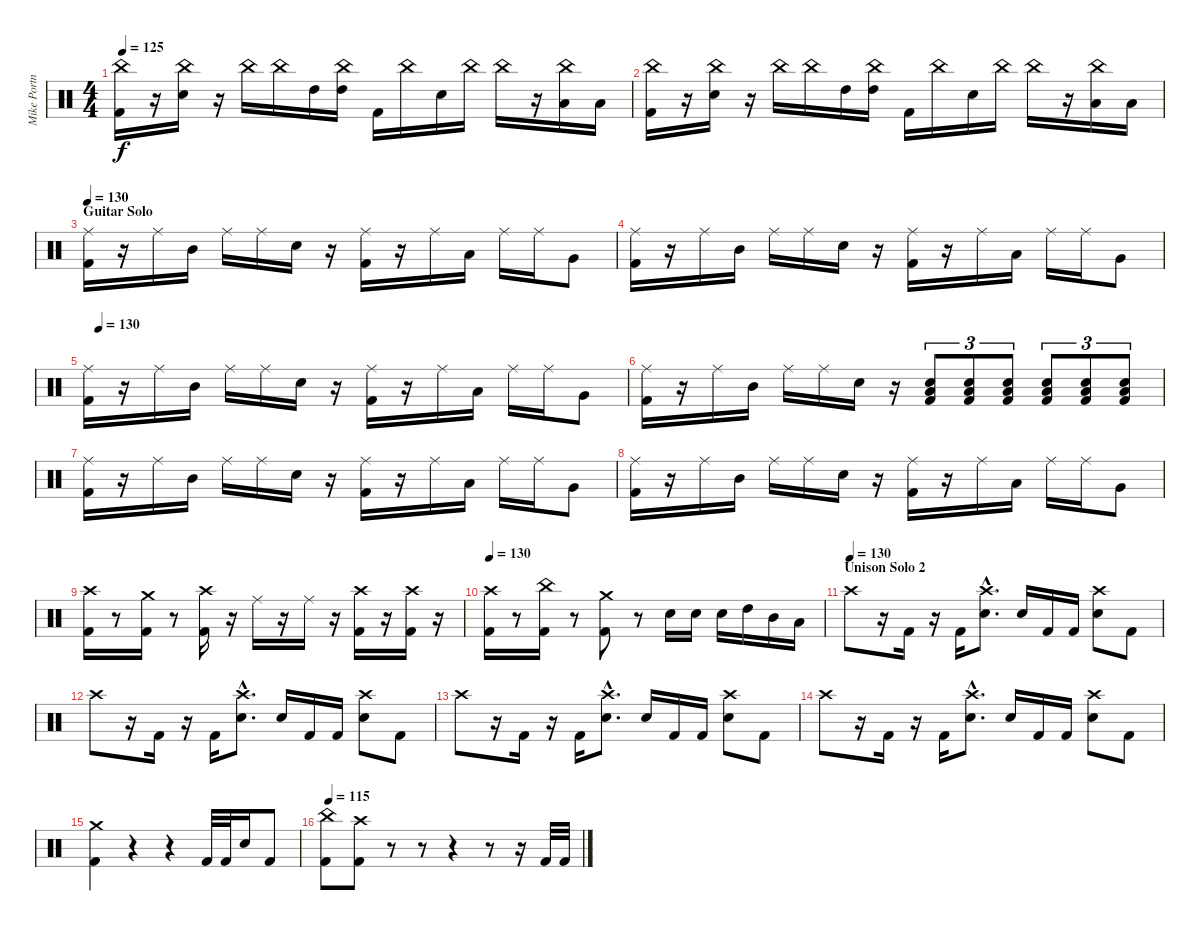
\track ("Mike Portnoy" "Mike Portn") {instrument percussion}
\staff {score}
\articulation defaults
\ts (4 4)
\tempo 125
\clef neutral
\ks c
("China (hit)" "Kick (hit) 2").16{dy f} r.16 ("China (hit)" "Snare (hit) 2").16 r.16 "China (hit)".16 "China (hit)".16 "High Tom (hit)".16 ("China (hit)" "High Tom (hit)").16 "Kick (hit) 2".16 "China (hit)".16 "Snare (hit) 2".16 "China (hit)".16 "China (hit)".16 r.16 ("China (hit)" "Low Tom (hit)").16 "Low Tom (hit)".16 |
("China (hit)" "Kick (hit) 2").16 r.16 ("China (hit)" "Snare (hit) 2").16 r.16 "China (hit)".16 "China (hit)".16 "High Tom (hit)".16 ("China (hit)" "High Tom (hit)").16 "Kick (hit) 2".16 "China (hit)".16 "Snare (hit) 2".16 "China (hit)".16 "China (hit)".16 r.16 ("China (hit)" "Low Tom (hit)").16 "Low Tom (hit)".16 |
\section ("" "Guitar Solo")
\tempo 130
("Ride (middle)" "Kick (hit) 2").16 r.16 "Ride (middle)".16 "Mid Tom (hit)".16 "Ride (middle)".16 "Ride (middle)".16 "Snare (hit) 2".16 r.16 ("Ride (middle)" "Kick (hit) 2").16 r.16 "Ride (middle)".16 "Low Tom (hit)".16 "Ride (middle)".16 "Ride (middle)".16 "Very Low Tom (hit)".8 |
("Ride (middle)" "Kick (hit) 2").16 r.16 "Ride (middle)".16 "Mid Tom (hit)".16 "Ride (middle)".16 "Ride (middle)".16 "Snare (hit) 2".16 r.16 ("Ride (middle)" "Kick (hit) 2").16 r.16 "Ride (middle)".16 "Low Tom (hit)".16 "Ride (middle)".16 "Ride (middle)".16 "Very Low Tom (hit)".8 |
\tempo (130 0.020833333333333332)
("Ride (middle)" "Kick (hit) 2").16 r.16 "Ride (middle)".16 "Mid Tom (hit)".16 "Ride (middle)".16 "Ride (middle)".16 "Snare (hit) 2".16 r.16 ("Ride (middle)" "Kick (hit) 2").16 r.16 "Ride (middle)".16 "Low Tom (hit)".16 "Ride (middle)".16 "Ride (middle)".16 "Very Low Tom (hit)".8 |
("Ride (middle)" "Kick (hit) 2").16 r.16 "Ride (middle)".16 "Mid Tom (hit)".16 "Ride (middle)".16 "Ride (middle)".16 "Snare (hit) 2".16 r.16 ("Low Tom (hit)" "Snare (hit) 2" "Kick (hit) 2").8{tu (3 2)} ("Low Tom (hit)" "Snare (hit) 2" "Kick (hit) 2").8{tu (3 2)} ("Low Tom (hit)" "Snare (hit) 2" "Kick (hit) 2").8{tu (3 2)} ("Low Tom (hit)" "Snare (hit) 2" "Kick (hit) 2").8{tu (3 2)} ("Low Tom (hit)" "Snare (hit) 2" "Kick (hit) 2").8{tu (3 2)} ("Low Tom (hit)" "Snare (hit) 2" "Kick (hit) 2").8{tu (3 2)} |
("Ride (middle)" "Kick (hit) 2").16 r.16 "Ride (middle)".16 "Mid Tom (hit)".16 "Ride (middle)".16 "Ride (middle)".16 "Snare (hit) 2".16 r.16 ("Ride (middle)" "Kick (hit) 2").16 r.16 "Ride (middle)".16 "Low Tom (hit)".16 "Ride (middle)".16 "Ride (middle)".16 "Very Low Tom (hit)".8 |
("Ride (middle)" "Kick (hit) 2").16 r.16 "Ride (middle)".16 "Mid Tom (hit)".16 "Ride (middle)".16 "Ride (middle)".16 "Snare (hit) 2".16 r.16 ("Ride (middle)" "Kick (hit) 2").16 r.16 "Ride (middle)".16 "Low Tom (hit)".16 "Ride (middle)".16 "Ride (middle)".16 "Very Low Tom (hit)".8 |
("Crash high (hit)" "Kick (hit) 2").16 r.8 ("Crash medium (hit)" "Kick (hit) 2").16 r.8 ("Crash high (hit)" "Kick (hit) 2").16 r.16 "Ride (middle)".16 r.16 "Ride (middle)".16 r.16 ("Crash high (hit)" "Kick (hit) 2").16 r.16 ("Crash high (hit)" "Kick (hit) 2").16 r.16 |
\tempo 130
("Crash high (hit)" "Kick (hit) 2").16 r.8 ("China (hit)" "Kick (hit) 2").16 r.8 ("Crash medium (hit)" "Kick (hit) 2").8 r.8 "Snare (hit) 2".16 "Snare (hit) 2".16 "Snare (hit) 2".16 "High Tom (hit)".16 "Mid Tom (hit)".16 "Low Tom (hit)".16 |
\section ("" "Unison Solo 2")
\tempo (130)
"Crash high (hit)".8 r.16 "Kick (hit) 2".16 r.16 "Kick (hit) 2".16 ("Crash high (hit)"{hac} "Snare (hit) 2"{hac}).8{d} "Snare (hit) 2".16 "Kick (hit) 2".16 "Kick (hit) 2".16 ("Crash high (hit)" "Snare (hit) 2").8 "Kick (hit) 2".8 |
"Crash high (hit)".8 r.16 "Kick (hit) 2".16 r.16 "Kick (hit) 2".16 ("Crash high (hit)"{hac} "Snare (hit) 2"{hac}).8{d} "Snare (hit) 2".16 "Kick (hit) 2".16 "Kick (hit) 2".16 ("Crash high (hit)" "Snare (hit) 2").8 "Kick (hit) 2".8 |
"Crash high (hit)".8 r.16 "Kick (hit) 2".16 r.16 "Kick (hit) 2".16 ("Crash high (hit)"{hac} "Snare (hit) 2"{hac}).8{d} "Snare (hit) 2".16 "Kick (hit) 2".16 "Kick (hit) 2".16 ("Crash high (hit)" "Snare (hit) 2").8 "Kick (hit) 2".8 |
"Crash high (hit)".8 r.16 "Kick (hit) 2".16 r.16 "Kick (hit) 2".16 ("Crash high (hit)"{hac} "Snare (hit) 2"{hac}).8{d} "Snare (hit) 2".16 "Kick (hit) 2".16 "Kick (hit) 2".16 ("Crash high (hit)" "Snare (hit) 2").8 "Kick (hit) 2".8 |
("Crash medium (hit)" "Kick (hit) 2").4 r.4 r.4 "Kick (hit) 2".32 "Kick (hit) 2".32 "Snare (hit) 2".16 "Kick (hit) 2".8 |
\tempo 115
("China (hit)" "Kick (hit) 2").8 ("Crash high (hit)" "Kick (hit) 2").8 r.8 r.8 r.4 r.8 r.16 "Kick (hit) 2".32 "Kick (hit) 2".32
